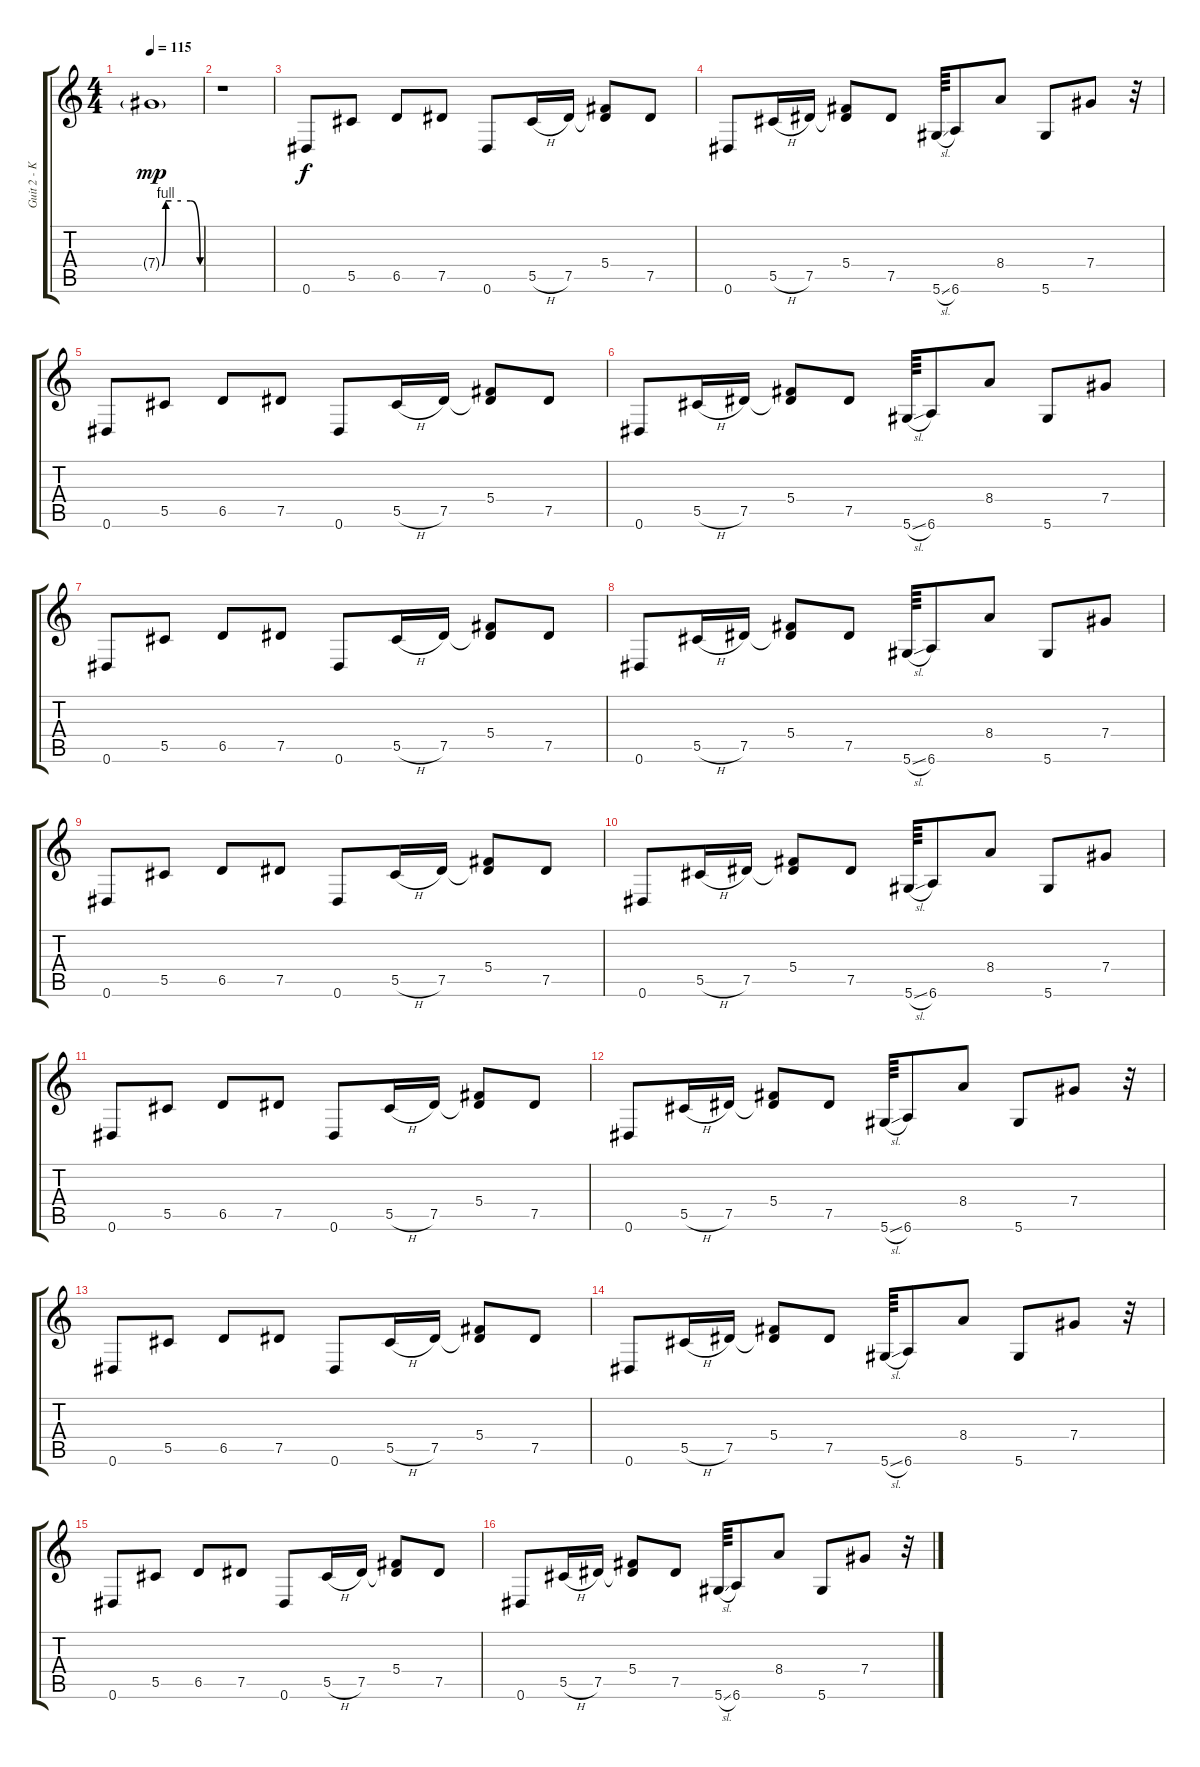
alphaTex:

\track ("Guit 2 - Kirk Hammett?" "Guit 2 - K") {instrument distortionguitar}
\staff {score tabs}
\tuning (Eb4 Bb3 Gb3 Db3 Ab2 Eb2) {hide}
\ts (4 4)
\tempo 115
\clef g2
\ks c
7.4{be (custom 0 0 6 4 15 4 30 4 45 4 60 0) g}.1{dy mp} |
r.1 |
0.6.8{dy f} 5.5.8 6.5.8 7.5.8 0.6.8 5.5{h}.16 7.5.16 (5.4 7.5{t}).8 7.5.8 |
0.6.8 5.5{h}.16 7.5.16 (5.4 7.5{t}).8 7.5.8 5.6{sl}.64 6.6.8 8.4.8 5.6.8 7.4.8 r.32 |
0.6.8 5.5.8 6.5.8 7.5.8 0.6.8 5.5{h}.16 7.5.16 (5.4 7.5{t}).8 7.5.8 |
0.6.8 5.5{h}.16 7.5.16 (5.4 7.5{t}).8 7.5.8 5.6{sl}.64 6.6.8 8.4.8 5.6.8 7.4.8 |
0.6.8 5.5.8 6.5.8 7.5.8 0.6.8 5.5{h}.16 7.5.16 (5.4 7.5{t}).8 7.5.8 |
0.6.8 5.5{h}.16 7.5.16 (5.4 7.5{t}).8 7.5.8 5.6{sl}.64 6.6.8 8.4.8 5.6.8 7.4.8 |
0.6.8 5.5.8 6.5.8 7.5.8 0.6.8 5.5{h}.16 7.5.16 (5.4 7.5{t}).8 7.5.8 |
0.6.8 5.5{h}.16 7.5.16 (5.4 7.5{t}).8 7.5.8 5.6{sl}.64 6.6.8 8.4.8 5.6.8 7.4.8 |
0.6.8 5.5.8 6.5.8 7.5.8 0.6.8 5.5{h}.16 7.5.16 (5.4 7.5{t}).8 7.5.8 |
0.6.8 5.5{h}.16 7.5.16 (5.4 7.5{t}).8 7.5.8 5.6{sl}.64 6.6.8 8.4.8 5.6.8 7.4.8 r.32 |
0.6.8 5.5.8 6.5.8 7.5.8 0.6.8 5.5{h}.16 7.5.16 (5.4 7.5{t}).8 7.5.8 |
0.6.8 5.5{h}.16 7.5.16 (5.4 7.5{t}).8 7.5.8 5.6{sl}.64 6.6.8 8.4.8 5.6.8 7.4.8 r.32 |
0.6.8 5.5.8 6.5.8 7.5.8 0.6.8 5.5{h}.16 7.5.16 (5.4 7.5{t}).8 7.5.8 |
0.6.8 5.5{h}.16 7.5.16 (5.4 7.5{t}).8 7.5.8 5.6{sl}.64 6.6.8 8.4.8 5.6.8 7.4.8 r.32
